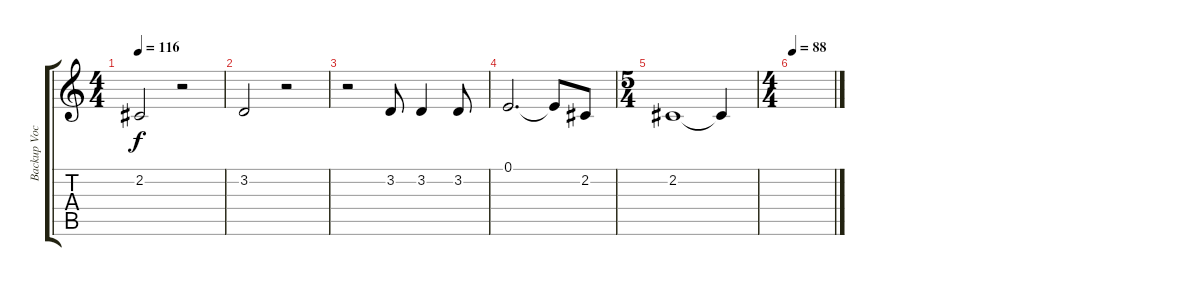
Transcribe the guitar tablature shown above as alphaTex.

\track ("Backup Vocals" "Backup Voc") {instrument altosax}
\staff {score tabs}
\tuning (E4 B3 G3 D3 A2 E2) {hide}
\ts (4 4)
\tempo 116
\clef g2
\ks c
2.2.2{dy f} r.2 |
3.2.2 r.2 |
r.2 3.2.8 3.2.4 3.2.8 |
0.1.2{d} 0.1{t}.8 2.2.8 |
\ts (5 4)
2.2.1 2.2{t}.4 |
\ts (4 4)
\tempo 88
